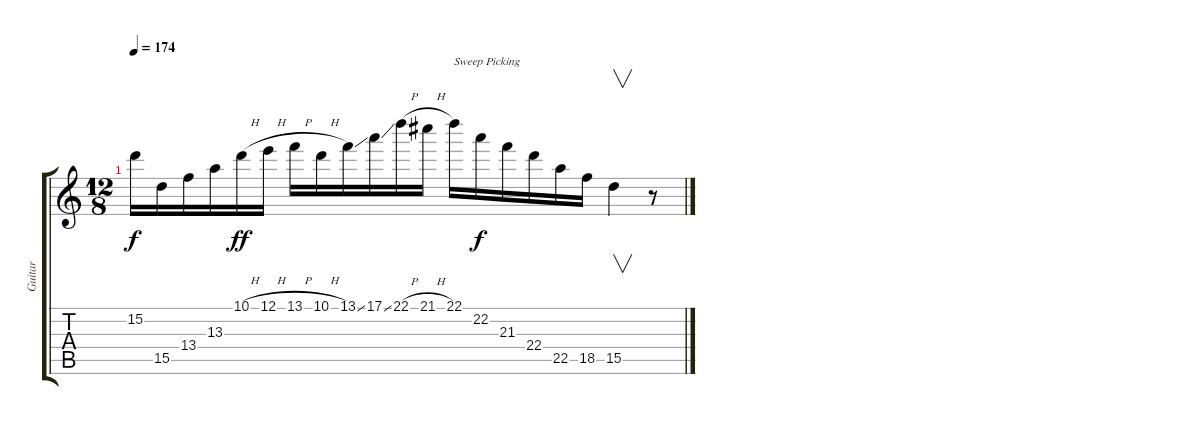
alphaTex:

\track ("Guitar" "Guitar") {instrument distortionguitar}
\staff {score tabs}
\tuning (E4 B3 Ab3 E3 B2 E2) {hide}
\ts (12 8)
\tempo 174
\clef g2
\ks c
15.2.16{dy f} 15.5.16 13.4.16 13.3.16 10.1{h}.16{dy ff} 12.1{h}.16 13.1{h}.16 10.1{h}.16 13.1{ss}.16 17.1{ss}.16 22.1{h}.16 21.1{h}.16 22.1.16{txt "Sweep Picking"} 22.2.16{dy f} 21.3.16 22.4.16 22.5.16 18.5.16 15.5.4{v} r.8
